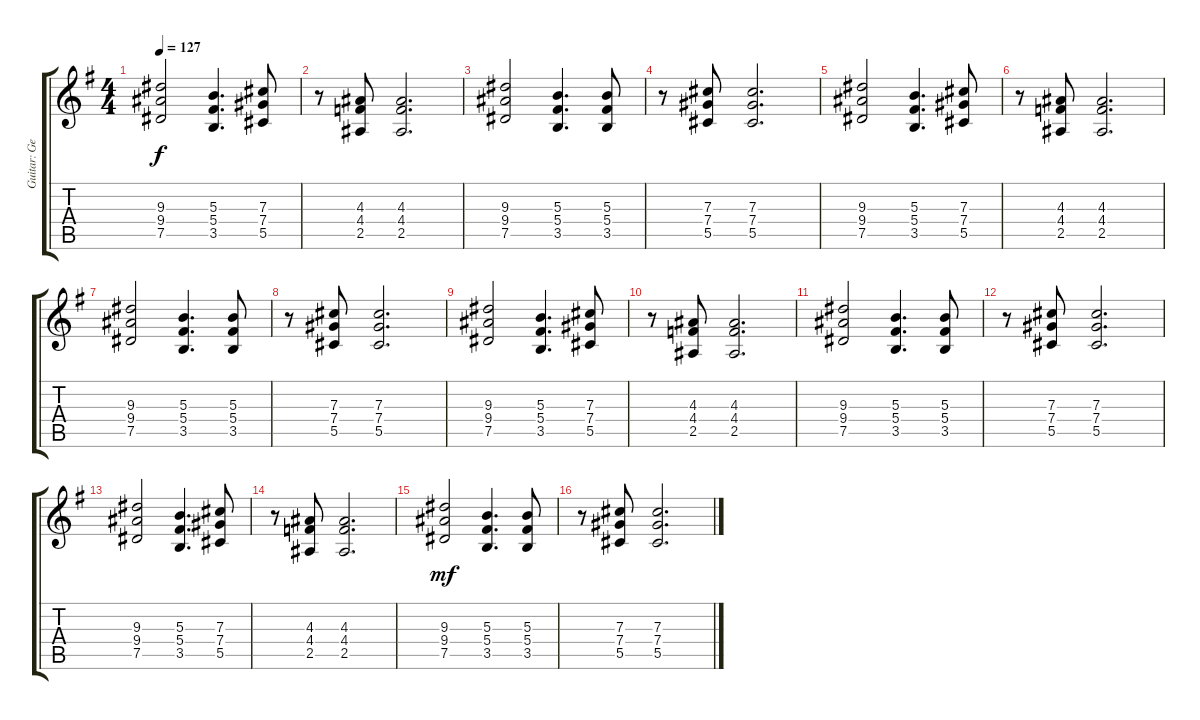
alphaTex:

\track ("Guitar: George" "Guitar: Ge") {instrument distortionguitar}
\staff {score tabs}
\tuning (Eb4 Bb3 Gb3 Db3 Ab2 Eb2) {hide}
\ts (4 4)
\tempo 127
\clef g2
\ks g
(9.3 9.4 7.5).2{dy f} (5.3 5.4 3.5).4{d} (7.3 7.4 5.5).8 |
r.8 (4.3 4.4 2.5).8 (4.3 4.4 2.5).2{d} |
(9.3 9.4 7.5).2 (5.3 5.4 3.5).4{d} (5.3 5.4 3.5).8 |
r.8 (7.3 7.4 5.5).8 (7.3 7.4 5.5).2{d} |
(9.3 9.4 7.5).2 (5.3 5.4 3.5).4{d} (7.3 7.4 5.5).8 |
r.8 (4.3 4.4 2.5).8 (4.3 4.4 2.5).2{d} |
(9.3 9.4 7.5).2 (5.3 5.4 3.5).4{d} (5.3 5.4 3.5).8 |
r.8 (7.3 7.4 5.5).8 (7.3 7.4 5.5).2{d} |
(9.3 9.4 7.5).2 (5.3 5.4 3.5).4{d} (7.3 7.4 5.5).8 |
r.8 (4.3 4.4 2.5).8 (4.3 4.4 2.5).2{d} |
(9.3 9.4 7.5).2 (5.3 5.4 3.5).4{d} (5.3 5.4 3.5).8 |
r.8 (7.3 7.4 5.5).8 (7.3 7.4 5.5).2{d} |
(9.3 9.4 7.5).2 (5.3 5.4 3.5).4{d} (7.3 7.4 5.5).8 |
r.8 (4.3 4.4 2.5).8 (4.3 4.4 2.5).2{d} |
(9.3 9.4 7.5).2{dy mf} (5.3 5.4 3.5).4{d} (5.3 5.4 3.5).8 |
r.8 (7.3 7.4 5.5).8 (7.3 7.4 5.5).2{d}
